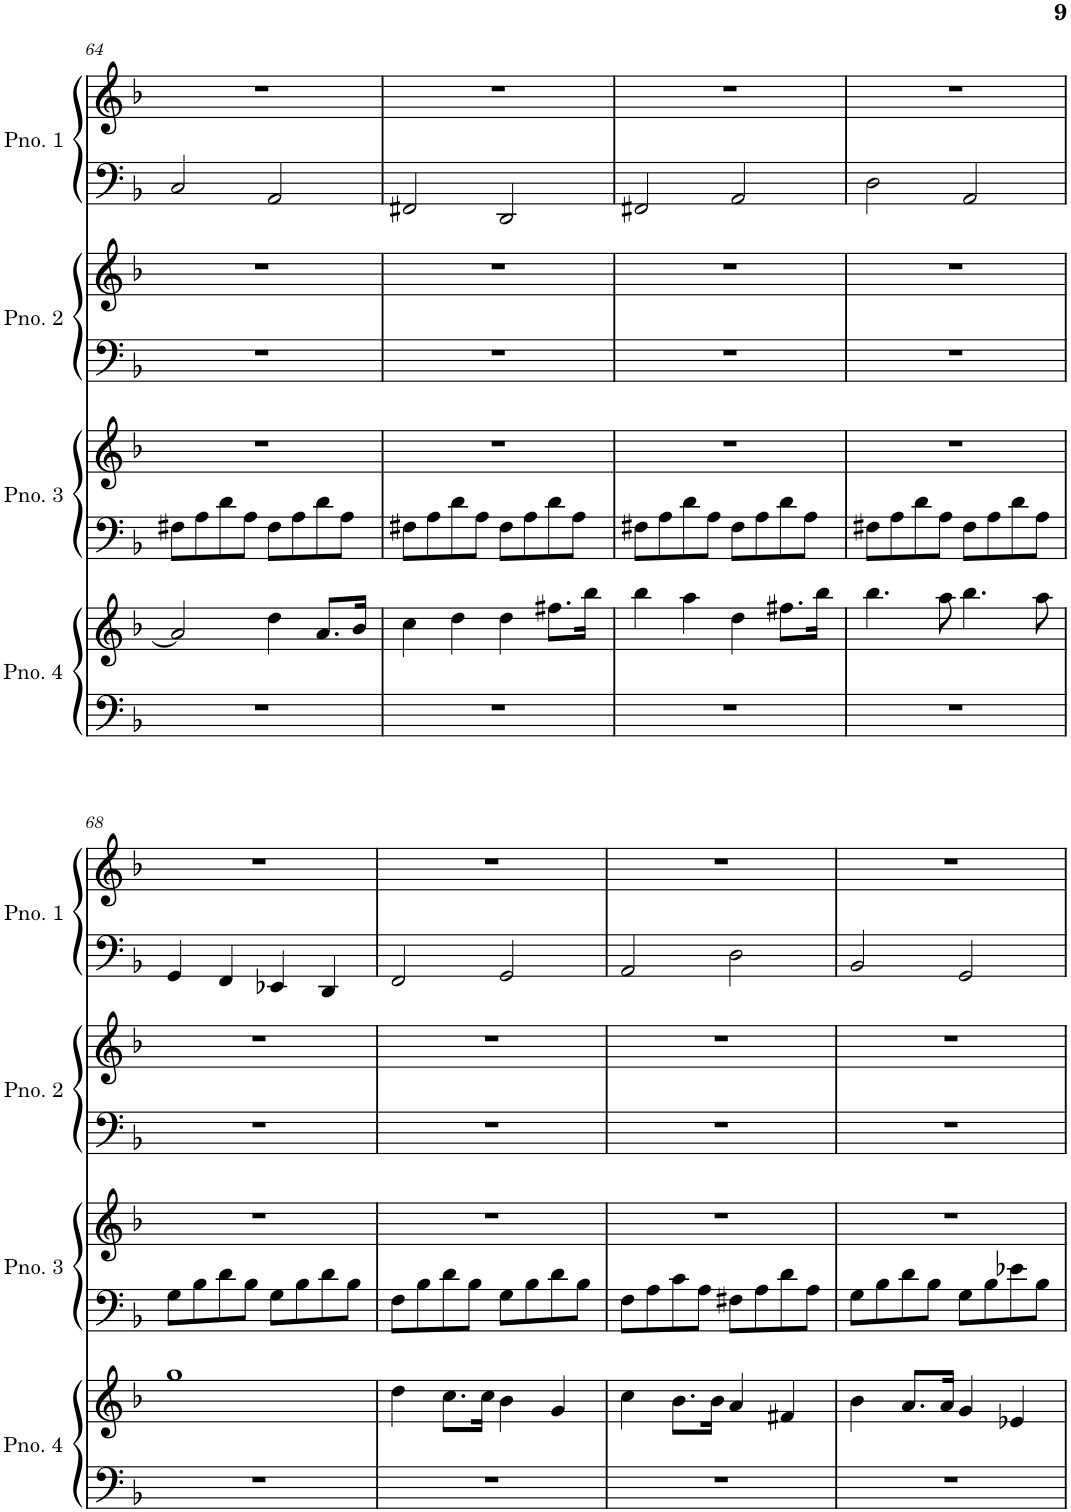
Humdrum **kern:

**kern	**kern	**kern	**kern	**kern	**kern	**kern	**kern
*part4	*part4	*part3	*part3	*part2	*part2	*part1	*part1
*staff8	*staff7	*staff6	*staff5	*staff4	*staff3	*staff2	*staff1
*I"Piano 4	*	*I"Piano 3	*	*I"Piano 2	*	*I"Piano 1	*
*I'Pno. 4	*	*I'Pno. 3	*	*I'Pno. 2	*	*I'Pno. 1	*
!!LO:PB:g=z
*clefF4	*clefG2	*clefF4	*clefG2	*clefF4	*clefG2	*clefF4	*clefG2
*k[b-]	*k[b-]	*k[b-]	*k[b-]	*k[b-]	*k[b-]	*k[b-]	*k[b-]
*M4/4	*M4/4	*M4/4	*M4/4	*M4/4	*M4/4	*M4/4	*M4/4
=64	=64	=64	=64	=64	=64	=64	=64
1r	2a/]	8F#X\L	1r	1r	1r	2C/	1r
.	.	8A\	.	.	.	.	.
.	.	8d\	.	.	.	.	.
.	.	8A\J	.	.	.	.	.
.	4dd\	8F#\L	.	.	.	2AA/	.
.	.	8A\	.	.	.	.	.
.	8.a/L	8d\	.	.	.	.	.
.	.	8A\J	.	.	.	.	.
.	16b-/Jk	.	.	.	.	.	.
=65	=65	=65	=65	=65	=65	=65	=65
1r	4cc\	8F#X\L	1r	1r	1r	2FF#X/	1r
.	.	8A\	.	.	.	.	.
.	4dd\	8d\	.	.	.	.	.
.	.	8A\J	.	.	.	.	.
.	4dd\	8F#\L	.	.	.	2DD/	.
.	.	8A\	.	.	.	.	.
.	8.ff#X\L	8d\	.	.	.	.	.
.	.	8A\J	.	.	.	.	.
.	16bb-\Jk	.	.	.	.	.	.
=66	=66	=66	=66	=66	=66	=66	=66
1r	4bb-\	8F#X\L	1r	1r	1r	2FF#X/	1r
.	.	8A\	.	.	.	.	.
.	4aa\	8d\	.	.	.	.	.
.	.	8A\J	.	.	.	.	.
.	4dd\	8F#\L	.	.	.	2AA/	.
.	.	8A\	.	.	.	.	.
.	8.ff#X\L	8d\	.	.	.	.	.
.	.	8A\J	.	.	.	.	.
.	16bb-\Jk	.	.	.	.	.	.
=67	=67	=67	=67	=67	=67	=67	=67
1r	4.bb-\	8F#X\L	1r	1r	1r	2D\	1r
.	.	8A\	.	.	.	.	.
.	.	8d\	.	.	.	.	.
.	8aa\	8A\J	.	.	.	.	.
.	4.bb-\	8F#\L	.	.	.	2AA/	.
.	.	8A\	.	.	.	.	.
.	.	8d\	.	.	.	.	.
.	8aa\	8A\J	.	.	.	.	.
!!LO:LB:g=z
=68	=68	=68	=68	=68	=68	=68	=68
1r	1gg	8G\L	1r	1r	1r	4GG/	1r
.	.	8B-\	.	.	.	.	.
.	.	8d\	.	.	.	4FF/	.
.	.	8B-\J	.	.	.	.	.
.	.	8G\L	.	.	.	4EE-X/	.
.	.	8B-\	.	.	.	.	.
.	.	8d\	.	.	.	4DD/	.
.	.	8B-\J	.	.	.	.	.
=69	=69	=69	=69	=69	=69	=69	=69
1r	4dd\	8F\L	1r	1r	1r	2FF/	1r
.	.	8B-\	.	.	.	.	.
.	8.cc\L	8d\	.	.	.	.	.
.	.	8B-\J	.	.	.	.	.
.	16cc\Jk	.	.	.	.	.	.
.	4b-\	8G\L	.	.	.	2GG/	.
.	.	8B-\	.	.	.	.	.
.	4g/	8d\	.	.	.	.	.
.	.	8B-\J	.	.	.	.	.
=70	=70	=70	=70	=70	=70	=70	=70
1r	4cc\	8F\L	1r	1r	1r	2AA/	1r
.	.	8A\	.	.	.	.	.
.	8.b-\L	8c\	.	.	.	.	.
.	.	8A\J	.	.	.	.	.
.	16b-\Jk	.	.	.	.	.	.
.	4a/	8F#X\L	.	.	.	2D\	.
.	.	8A\	.	.	.	.	.
.	4f#X/	8d\	.	.	.	.	.
.	.	8A\J	.	.	.	.	.
=71	=71	=71	=71	=71	=71	=71	=71
1r	4b-\	8G\L	1r	1r	1r	2BB-/	1r
.	.	8B-\	.	.	.	.	.
.	8.a/L	8d\	.	.	.	.	.
.	.	8B-\J	.	.	.	.	.
.	16a/Jk	.	.	.	.	.	.
.	4g/	8G\L	.	.	.	2GG/	.
.	.	8B-\	.	.	.	.	.
.	4e-X/	8e-X\	.	.	.	.	.
.	.	8B-\J	.	.	.	.	.
=	=	=	=	=	=	=	=
*-	*-	*-	*-	*-	*-	*-	*-
